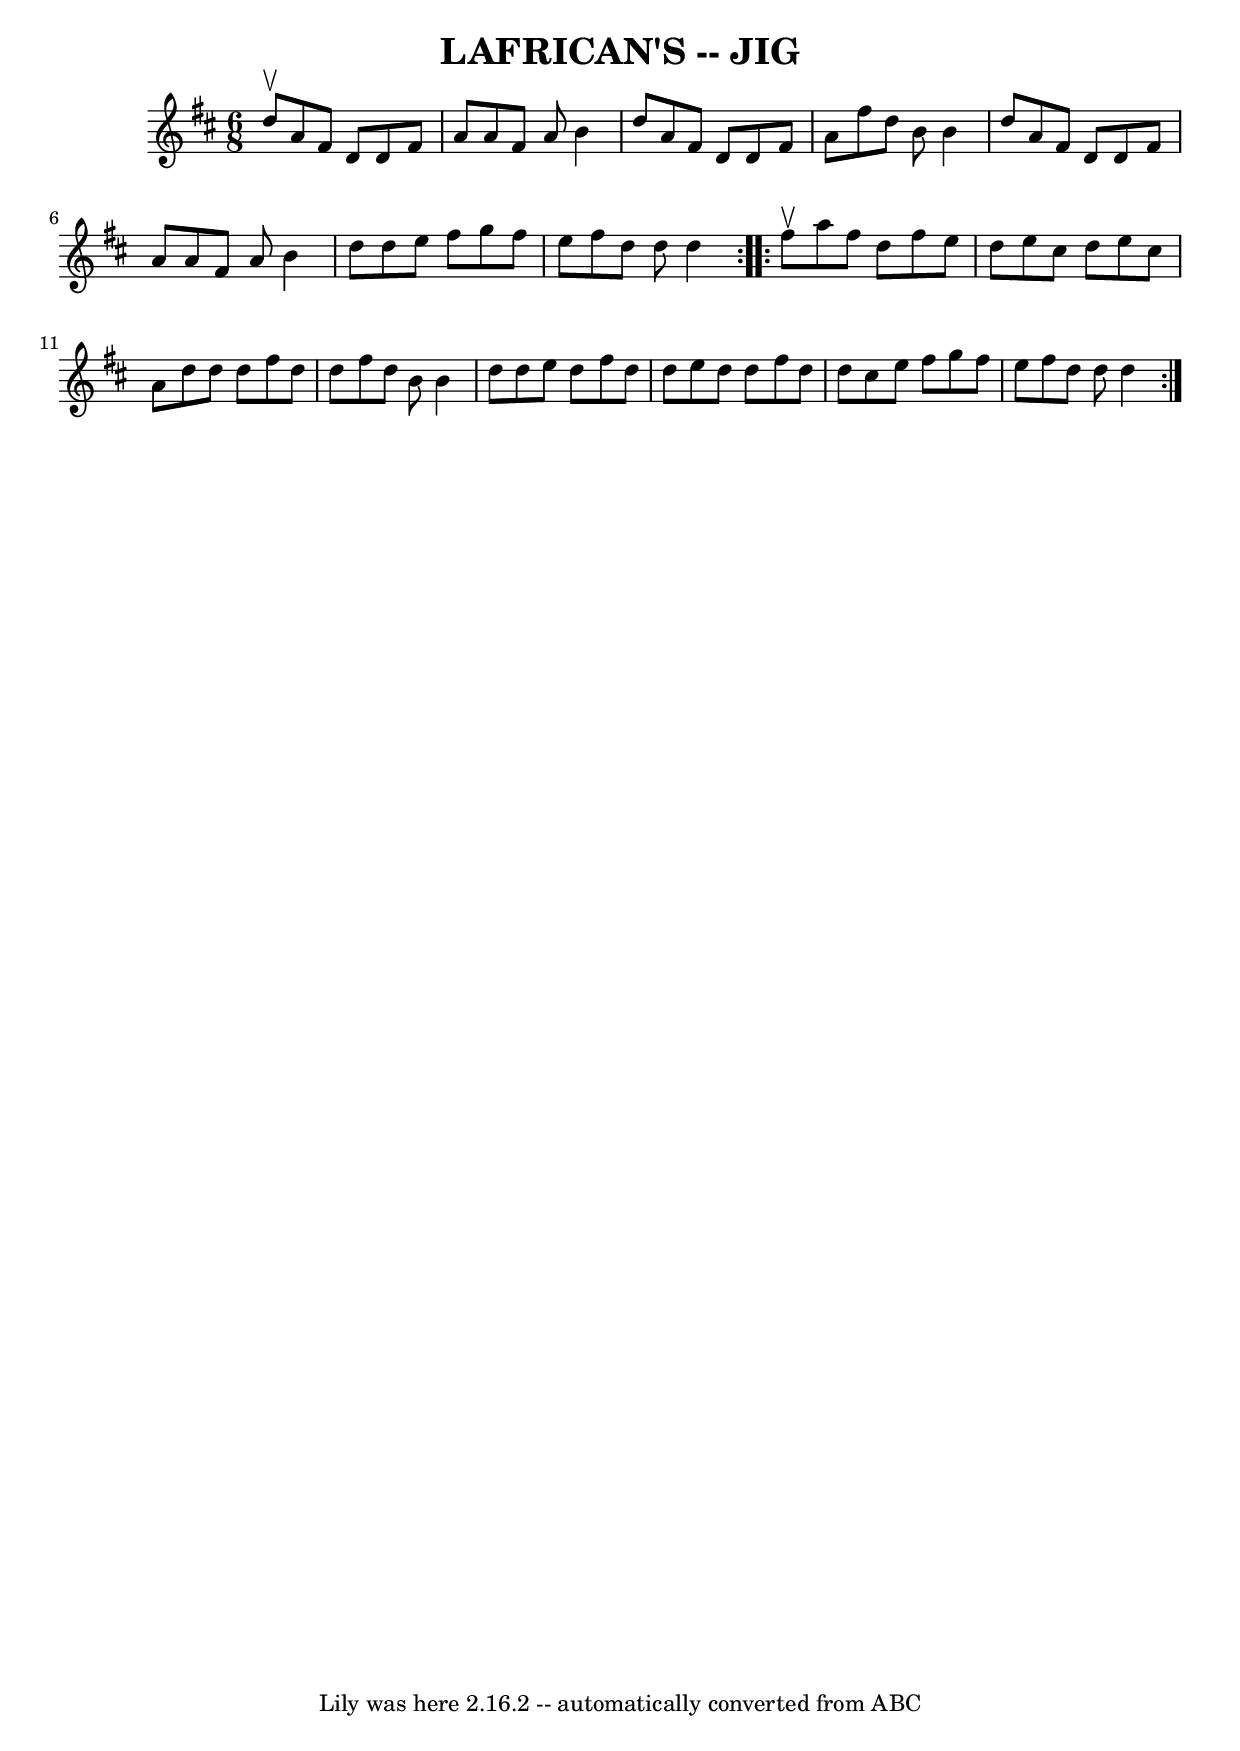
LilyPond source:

\version "2.16.2"
\include "Mammoth.ily"
\header {
  %% book = "Ryan's Mammoth Collection of Fiddle Tunes"
  crossRefNumber = "1"
  footnotes = ""
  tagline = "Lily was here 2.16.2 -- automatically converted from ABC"
  title = "LAFRICAN'S -- JIG"

}
voicedefault =  {



  \repeat volta 2 {

    \time 6/8 
    \key d \major
    d''8^\upbow       |
    a'8 fis'8 d'8    
    d'8 fis'8 a'8    |
    a'8 fis'8 a'8 b'4 d''8    
    |
    a'8 fis'8 d'8 d'8 fis'8 a'8    |
    fis''8    
    d''8 b'8 b'4 d''8        |
    a'8 fis'8 d'8 d'8    
    fis'8 a'8    |
    a'8 fis'8 a'8 b'4 d''8    |
    
    d''8 e''8 fis''8 g''8 fis''8 e''8 fis''8 d''8 d''8    
    d''4    
  }     
  \repeat volta 2 {
    fis''8^\upbow       |
    a''8    
    fis''8 d''8 fis''8 e''8 d''8    |
    e''8 cis''8 d''8   
    e''8 cis''8 a'8    |
    d''8 d''8 d''8 fis''8 d''8    
    d''8    |
    fis''8 d''8 b'8 b'4 d''8        |
    d''8  
    e''8 d''8 fis''8 d''8 d''8    |
    e''8 d''8 d''8    
    fis''8 d''8 d''8    |
    cis''8 e''8 fis''8 g''8 fis''8 
    e''8    |
    fis''8 d''8 d''8 d''4    
  }   

}

\score{
  <<

    \context Staff="default"
    {
      \voicedefault 
      
    }

  >>
  \layout {
    
  }
  \midi {
  }

}
